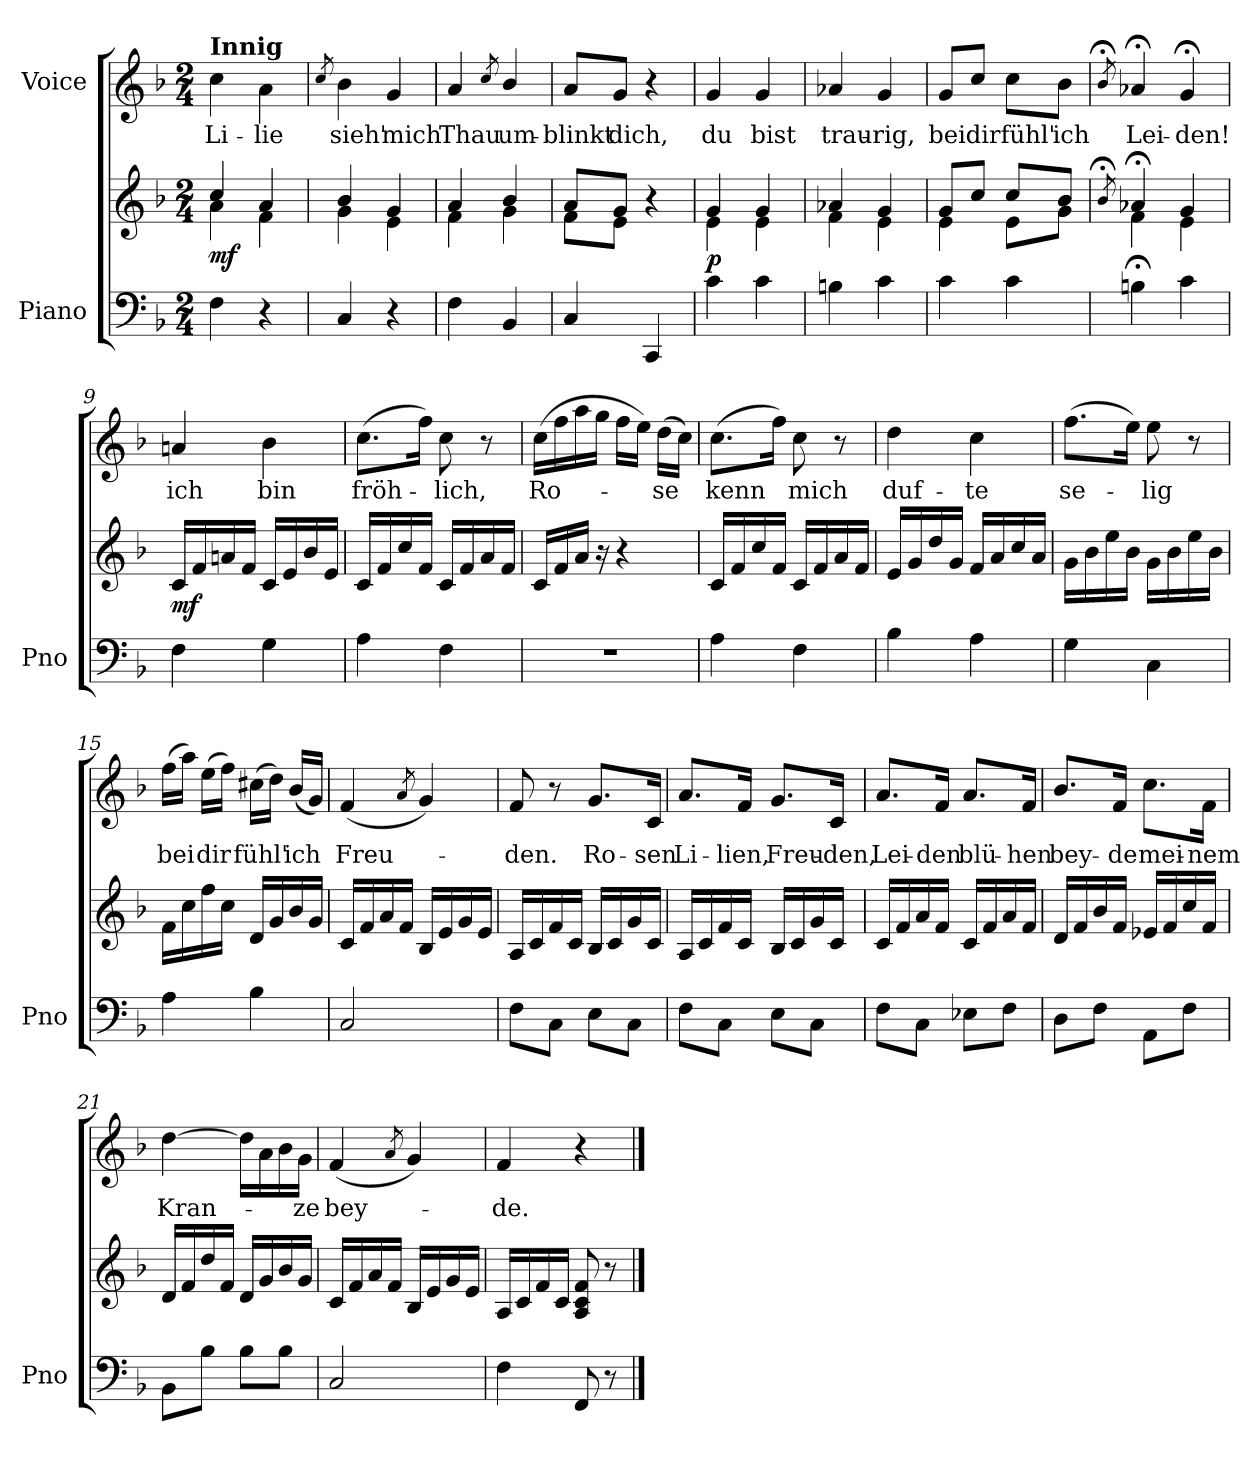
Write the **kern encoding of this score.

**kern	**kern	**dynam	**kern	**text
*part2	*part2	*part2	*part1	*part1
*staff3	*staff2	*staff2/3	*staff1	*staff1
*I"Piano	*	*	*I"Voice	*
*I'Pno	*	*	*	*
*clefF4	*clefG2	*	*clefG2	*
*k[b-]	*k[b-]	*	*k[b-]	*
*M2/4	*M2/4	*	*M2/4	*
=1	=1	=1	=1	=1
*	*^	*	*	*
!	!	!	!	!LO:TX:a:B:t=Innig	!
!	!	!	!LO:DY:b	!	!LO:LY:b
4F\	4cc/	4a\	mf	4cc\	Li-
!	!	!	!	!	!LO:LY:b
4r	4a/	4f\	.	4a\	-lie
=2	=2	=2	=2	=2	=2
.	.	.	.	8qcc/	.
!	!	!	!	!	!LO:LY:b
4C/	4b-/	4g\	.	4b-\	sieh'
!	!	!	!	!	!LO:LY:b
4r	4g/	4e\	.	4g/	mich
=3	=3	=3	=3	=3	=3
!	!	!	!	!	!LO:LY:b
4F\	4a/	4f\	.	4a/	Thau
.	.	.	.	8qcc/	.
!	!	!	!	!	!LO:LY:b
4BB-/	4b-/	4g\	.	4b-/	um-
=4	=4	=4	=4	=4	=4
!	!	!	!	!	!LO:LY:b
4C/	8a/L	8f\L	.	8a/L	-blinkt
!	!	!	!	!	!LO:LY:b
.	8g/J	8e\J	.	8g/J	dich,
4CC/	4r	4rgyy	.	4r	.
=5	=5	=5	=5	=5	=5
!	!	!	!LO:DY:b	!	!LO:LY:b
4c\	4g/	4e\	p	4g/	du
!	!	!	!	!	!LO:LY:b
4c\	4g/	4e\	.	4g/	bist
=6	=6	=6	=6	=6	=6
!	!	!	!	!	!LO:LY:b
4Bn\	4a-X/	4f\	.	4a-X/	trau-
!	!	!	!	!	!LO:LY:b
4c\	4g/	4e\	.	4g/	-rig,
=7	=7	=7	=7	=7	=7
!	!	!	!	!	!LO:LY:b
4c\	8g/L	4e\	.	8g/L	bei
!	!	!	!	!	!LO:LY:b
.	8cc/J	.	.	8cc/J	dir
!	!	!	!	!	!LO:LY:b
4c\	8cc/L	8e\L	.	8cc\L	fühl'
!	!	!	!	!	!LO:LY:b
.	8b-/J	8g\J	.	8b-\J	ich
!!LO:LB:g=z
=8	=8	=8	=8	=8	=8
.	8qb-;</	.	.	8qb-;</	.
!	!	!	!	!	!LO:LY:b
4Bn;\	4a-X;</	4f\	.	4a-X;</	Lei-
!	!	!	!	!	!LO:LY:b
4c\	4g/	4e\	.	4g;</	-den!
=9	=9	=9	=9	=9	=9
!	!	!	!LO:DY:b	!	!LO:LY:b
*	*v	*v	*	*	*
4F\	16c/LL	mf	4an/	ich
.	16f/	.	.	.
.	16an/	.	.	.
.	16f/JJ	.	.	.
!	!	!	!	!LO:LY:b
4G\	16c/LL	.	4b-\	bin
.	16e/	.	.	.
.	16b-/	.	.	.
.	16e/JJ	.	.	.
=10	=10	=10	=10	=10
!	!	!	!	!LO:LY:b
4A\	16c/LL	.	(>8.cc\L	fröh-
.	16f/	.	.	.
.	16cc/	.	.	.
.	16f/JJ	.	16ff\Jk)	.
!	!	!	!	!LO:LY:b
4F\	16c/LL	.	8cc\	-lich,
.	16f/	.	.	.
.	16a/	.	8r	.
.	16f/JJ	.	.	.
=11	=11	=11	=11	=11
!	!	!	!	!LO:LY:b
2r	16c/LL	.	(>16cc\LL	Ro-
.	16f/	.	16ff\	.
.	16a/JJ	.	16aa\	.
.	16r	.	16gg\JJ	.
.	4r	.	16ff\LL	.
.	.	.	16ee\JJ)	.
!	!	!	!	!LO:LY:b
.	.	.	(>16dd\LL	-se
.	.	.	16cc\JJ)	.
=12	=12	=12	=12	=12
!	!	!	!	!LO:LY:b
4A\	16c/LL	.	(>8.cc\L	kenn
.	16f/	.	.	.
.	16cc/	.	.	.
.	16f/JJ	.	16ff\Jk)	.
!	!	!	!	!LO:LY:b
4F\	16c/LL	.	8cc\	mich
.	16f/	.	.	.
.	16a/	.	8r	.
.	16f/JJ	.	.	.
=13	=13	=13	=13	=13
!	!	!	!	!LO:LY:b
4B-\	16e/LL	.	4dd\	duf-
.	16g/	.	.	.
.	16dd/	.	.	.
.	16g/JJ	.	.	.
!	!	!	!	!LO:LY:b
4A\	16f/LL	.	4cc\	-te
.	16a/	.	.	.
.	16cc/	.	.	.
.	16a/JJ	.	.	.
=14	=14	=14	=14	=14
!	!	!	!	!LO:LY:b
4G\	16g\LL	.	(>8.ff\L	se-
.	16b-\	.	.	.
.	16ee\	.	.	.
.	16b-\JJ	.	16ee\Jk)	.
!	!	!	!	!LO:LY:b
4C\	16g\LL	.	8ee\	-lig
.	16b-\	.	.	.
.	16ee\	.	8r	.
.	16b-\JJ	.	.	.
!!LO:LB:g=z
=15	=15	=15	=15	=15
!	!	!	!	!LO:LY:b
4A\	16f\LL	.	(>16ff\LL	bei
.	16cc\	.	16aa\JJ)	.
!	!	!	!	!LO:LY:b
.	16ff\	.	(>16ee\LL	dir
.	16cc\JJ	.	16ff\JJ)	.
!	!	!	!	!LO:LY:b
4B-\	16d/LL	.	(>16cc#X\LL	fühl'
.	16g/	.	16dd\JJ)	.
!	!	!	!	!LO:LY:b
.	16b-/	.	(<16b-/LL	-ich
.	16g/JJ	.	16g/JJ)	.
=16	=16	=16	=16	=16
!	!	!	!	!LO:LY:b
2C/	16c/LL	.	(<4f/	Freu-
.	16f/	.	.	.
.	16a/	.	.	.
.	16f/JJ	.	.	.
.	.	.	8qa/	.
.	16B-/LL	.	4g/)	.
.	16e/	.	.	.
.	16g/	.	.	.
.	16e/JJ	.	.	.
=17	=17	=17	=17	=17
!	!	!	!	!LO:LY:b
8F\L	16A/LL	.	8f/	-den.
.	16c/	.	.	.
8C\J	16f/	.	8r	.
.	16c/JJ	.	.	.
!	!	!	!	!LO:LY:b
8E\L	16B-/LL	.	8.g/L	Ro-
.	16c/	.	.	.
8C\J	16g/	.	.	.
!	!	!	!	!LO:LY:b
.	16c/JJ	.	16c/Jk	-sen
=18	=18	=18	=18	=18
!	!	!	!	!LO:LY:b
8F\L	16A/LL	.	8.a/L	Li-
.	16c/	.	.	.
8C\J	16f/	.	.	.
!	!	!	!	!LO:LY:b
.	16c/JJ	.	16f/Jk	-lien,
!	!	!	!	!LO:LY:b
8E\L	16B-/LL	.	8.g/L	Freu-
.	16c/	.	.	.
8C\J	16g/	.	.	.
!	!	!	!	!LO:LY:b
.	16c/JJ	.	16c/Jk	-den,
=19	=19	=19	=19	=19
!	!	!	!	!LO:LY:b
8F\L	16c/LL	.	8.a/L	Lei-
.	16f/	.	.	.
8C\J	16a/	.	.	.
!	!	!	!	!LO:LY:b
.	16f/JJ	.	16f/Jk	-den
!	!	!	!	!LO:LY:b
8E-X\L	16c/LL	.	8.a/L	blü-
.	16f/	.	.	.
8F\J	16a/	.	.	.
!	!	!	!	!LO:LY:b
.	16f/JJ	.	16f/Jk	-hen
!!LO:LB:g=z
=20	=20	=20	=20	=20
!	!	!	!	!LO:LY:b
8D\L	16d/LL	.	8.b-/L	bey-
.	16f/	.	.	.
8F\J	16b-/	.	.	.
!	!	!	!	!LO:LY:b
.	16f/JJ	.	16f/Jk	-de
!	!	!	!	!LO:LY:b
8AA\L	16e-X/LL	.	8.cc\L	mei-
.	16f/	.	.	.
8F\J	16cc/	.	.	.
!	!	!	!	!LO:LY:b
.	16f/JJ	.	16f\Jk	-nem
=21	=21	=21	=21	=21
!	!	!	!	!LO:LY:b
8BB-\L	16d/LL	.	[4dd\	Kran-
.	16f/	.	.	.
8B-\J	16dd/	.	.	.
.	16f/JJ	.	.	.
8B-\L	16d/LL	.	16dd\LL]	.
.	16g/	.	16a\	.
8B-\J	16b-/	.	16b-\	.
!	!	!	!	!LO:LY:b
.	16g/JJ	.	16g\JJ	-ze
=22	=22	=22	=22	=22
*	*	*	*MM60	*
!	!	!	!	!LO:LY:b
2C/	16c/LL	.	(<4f/	bey-
.	16f/	.	.	.
.	16a/	.	.	.
.	16f/JJ	.	.	.
*	*	*	*MM55	*
.	.	.	8qa/	.
.	16B-/LL	.	4g/)	.
.	16e/	.	.	.
.	16g/	.	.	.
.	16e/JJ	.	.	.
=23	=23	=23	=23	=23
*	*	*	*MM50	*
!	!	!	!	!LO:LY:b
4F\	16A/LL	.	4f/	-de.
.	16c/	.	.	.
.	16f/	.	.	.
.	16c/JJ	.	.	.
8FF/	8A/ 8c/ 8f/	.	4r	.
8r	8r	.	.	.
==	==	==	==	==
*-	*-	*-	*-	*-
